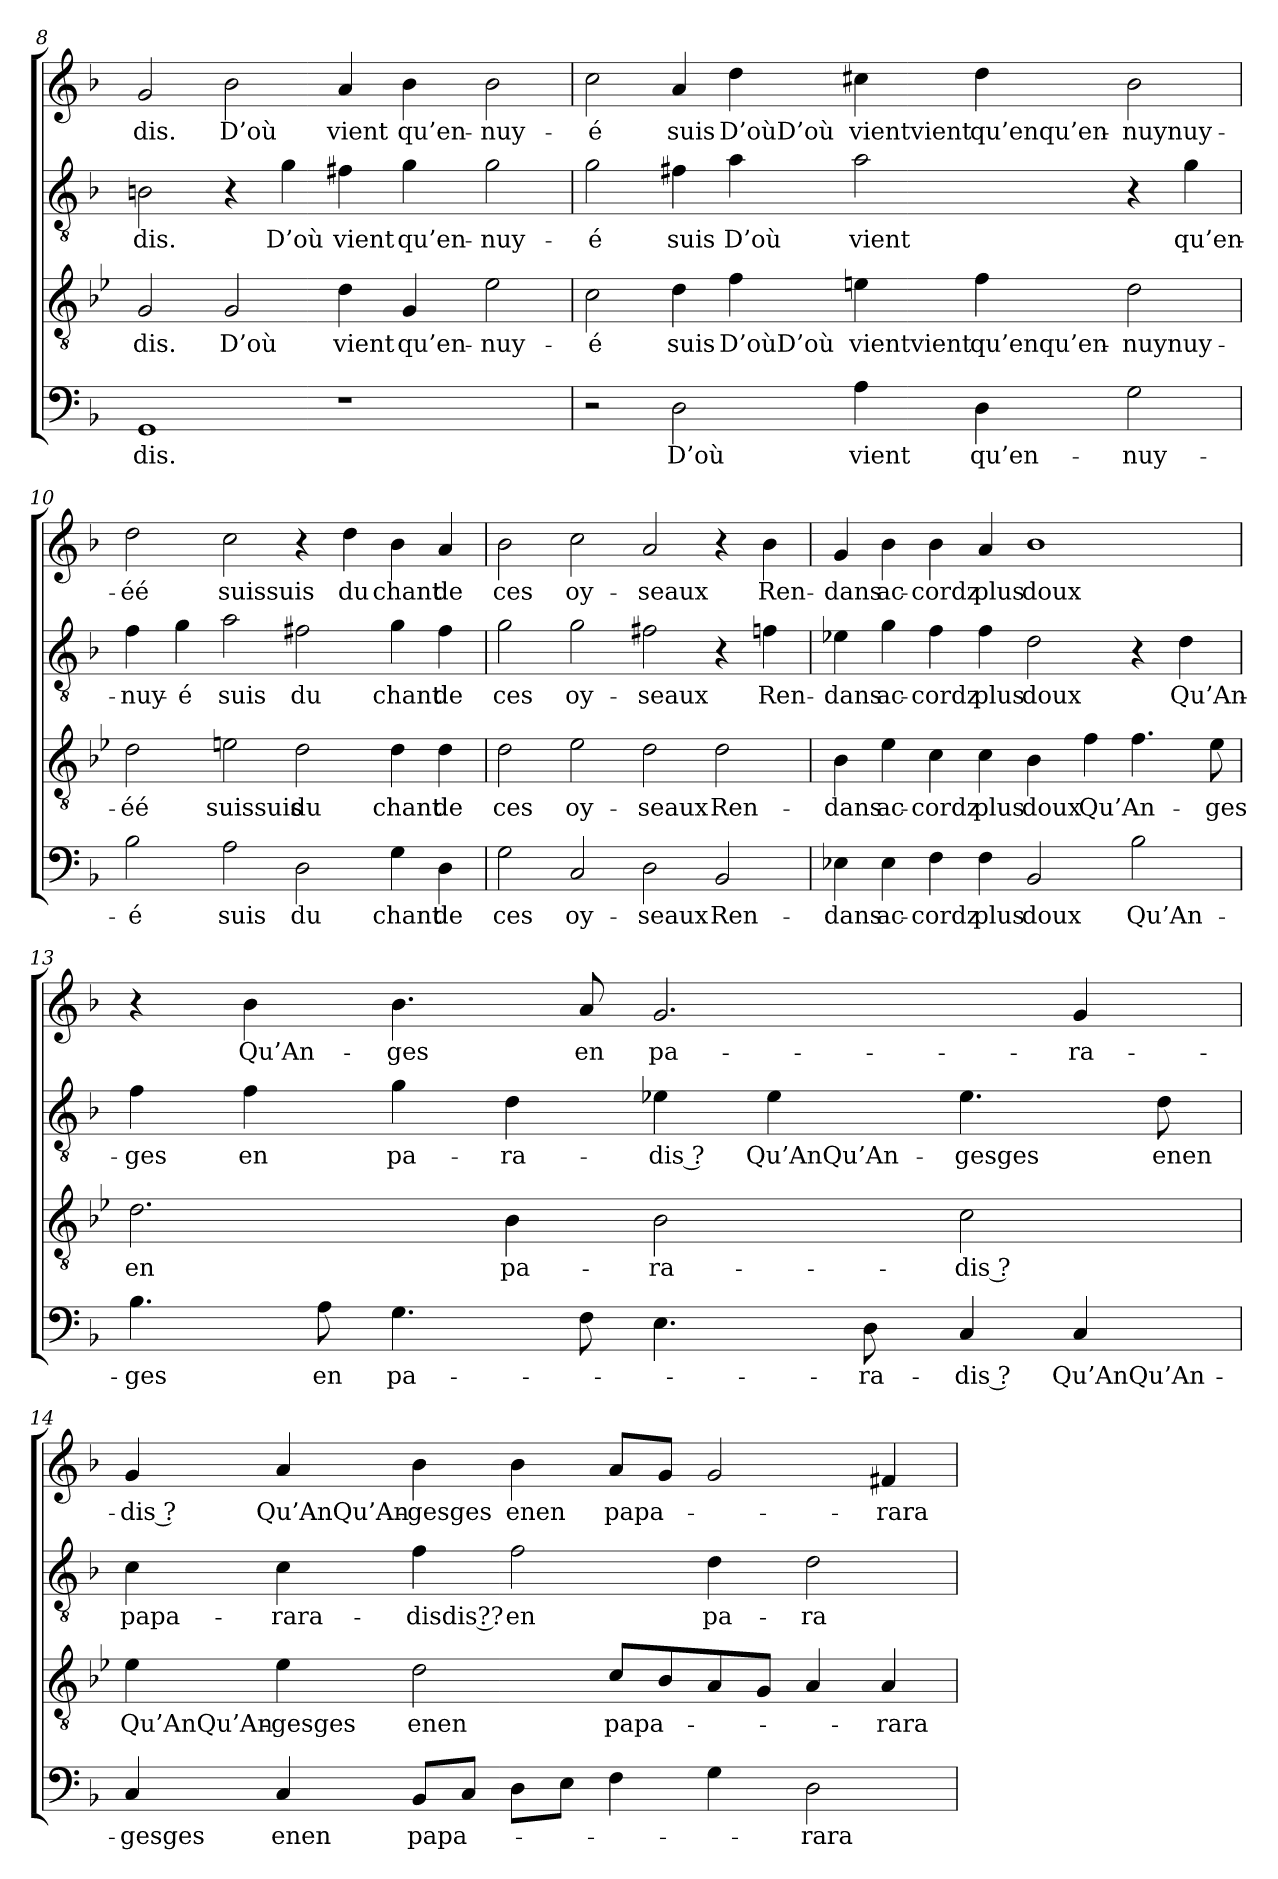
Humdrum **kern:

**kern	**text	**kern	**text	**kern	**text	**kern	**text
*part4	*part4	*part3	*part3	*part2	*part2	*part1	*part1
*staff4	*staff4	*staff3	*staff3	*staff2	*staff2	*staff1	*staff1
*clefF4	*	*clefGv2	*	*clefGv2	*	*clefG2	*
*k[b-]	*	*k[b-e-]	*	*k[b-]	*	*k[b-]	*
=8	=8	=8	=8	=8	=8	=8	=8
1GG	-dis.	2G	-dis.	2Bn	-dis.	2g	-dis.
.	.	2G	D’où	4r	.	2b-	D’où
.	.	.	.	4g	D’où	.	.
1r	.	4d	vient	4f#X	vient	4a	vient
.	.	4G	qu’en-	4g	qu’en-	4b-	qu’en-
.	.	2e-	-nuy-	2g	-nuy-	2b-	-nuy-
=9	=9	=9	=9	=9	=9	=9	=9
2r	.	2c	-é	2g	-é	2cc	-é
2D	D’où	4d	suis	4f#X	suis	4a	suis
.	.	4f	D’oùD’où	4a	D’où	4dd	D’oùD’où
4A	vient	4en	vientvient	2a	vient	4cc#X	vientvient
4D	qu’en-	4f	qu’enqu’en-	.	.	4dd	qu’enqu’en-
2G	-nuy-	2d	-nuynuy-	4r	.	2b-	-nuynuy-
.	.	.	.	4g	qu’en-	.	.
!!LO:PB:g=z
=10	=10	=10	=10	=10	=10	=10	=10
2B-	-é	2d	-éé	4f	-nuy-	2dd	-éé
.	.	.	.	4g	-é	.	.
2A	suis	2en	suissuis	2a	suis	2cc	suissuis
2D	du	2d	du	2f#X	du	4r	.
.	.	.	.	.	.	4dd	du
4G	chant	4d	chant	4g	chant	4b-	chant
4D	de	4d	de	4f#	de	4a	de
=11	=11	=11	=11	=11	=11	=11	=11
2G	ces	2d	ces	2g	ces	2b-	ces
2C	oy-	2e-	oy-	2g	oy-	2cc	oy-
2D	-seaux	2d	-seaux	2f#X	-seaux	2a	-seaux
2BB-	Ren-	2d	Ren-	4r	.	4r	.
.	.	.	.	4fn	Ren-	4b-	Ren-
=12	=12	=12	=12	=12	=12	=12	=12
4E-X	-dans	4B-	-dans	4e-X	-dans	4g	-dans
4E-	ac-	4e-	ac-	4g	ac-	4b-	ac-
4F	-cordz	4c	-cordz	4f	-cordz	4b-	-cordz
4F	plus	4c	plus	4f	plus	4a	plus
2BB-	doux	4B-	doux	2d	doux	1b-	doux
.	.	4f	Qu’An-	.	.	.	.
2B-	Qu’An-	4.f	.	4r	.	.	.
.	.	.	.	4d	Qu’An-	.	.
.	.	8e-	-ges	.	.	.	.
=13	=13	=13	=13	=13	=13	=13	=13
4.B-	-ges	2.d	en	4f	-ges	4r	.
.	.	.	.	4f	en	4b-	Qu’An-
8A	en	.	.	.	.	.	.
4.G	pa-	.	.	4g	pa-	4.b-	-ges
.	.	4B-	pa-	4d	-ra-	.	.
8F	.	.	.	.	.	8a	en
4.E	.	2B-	-ra-	4e-X	-dis ?	2.g	pa-
.	.	.	.	4e-	Qu’AnQu’An-	.	.
8D	-ra-	.	.	.	.	.	.
4C	-dis ?	2c	-dis ?	4.e-	-gesges	.	.
4C	Qu’AnQu’An-	.	.	.	.	4g	-ra-
.	.	.	.	8d	enen	.	.
!!LO:LB:g=z
=14	=14	=14	=14	=14	=14	=14	=14
4C	-gesges	4e-	Qu’AnQu’An-	4c	papa-	4g	-dis ?
4C	enen	4e-	-gesges	4c	-rara-	4a	Qu’AnQu’An-
8BB-L	papa-	2d	enen	4f	-disdis ??	4b-	-gesges
8CJ	.	.	.	.	.	.	.
8DL	.	.	.	2f	en	4b-	enen
8EJ	.	.	.	.	.	.	.
4F	.	8cL	papa-	.	.	8aL	papa-
.	.	8B-	.	.	.	8gJ	.
4G	.	8A	.	4d	pa-	2g	.
.	.	8GJ	.	.	.	.	.
2D	-rara-	4A	.	2d	-ra-	.	.
.	.	4A	-rara-	.	.	4f#X	-rara-
=	=	=	=	=	=	=	=
*-	*-	*-	*-	*-	*-	*-	*-
